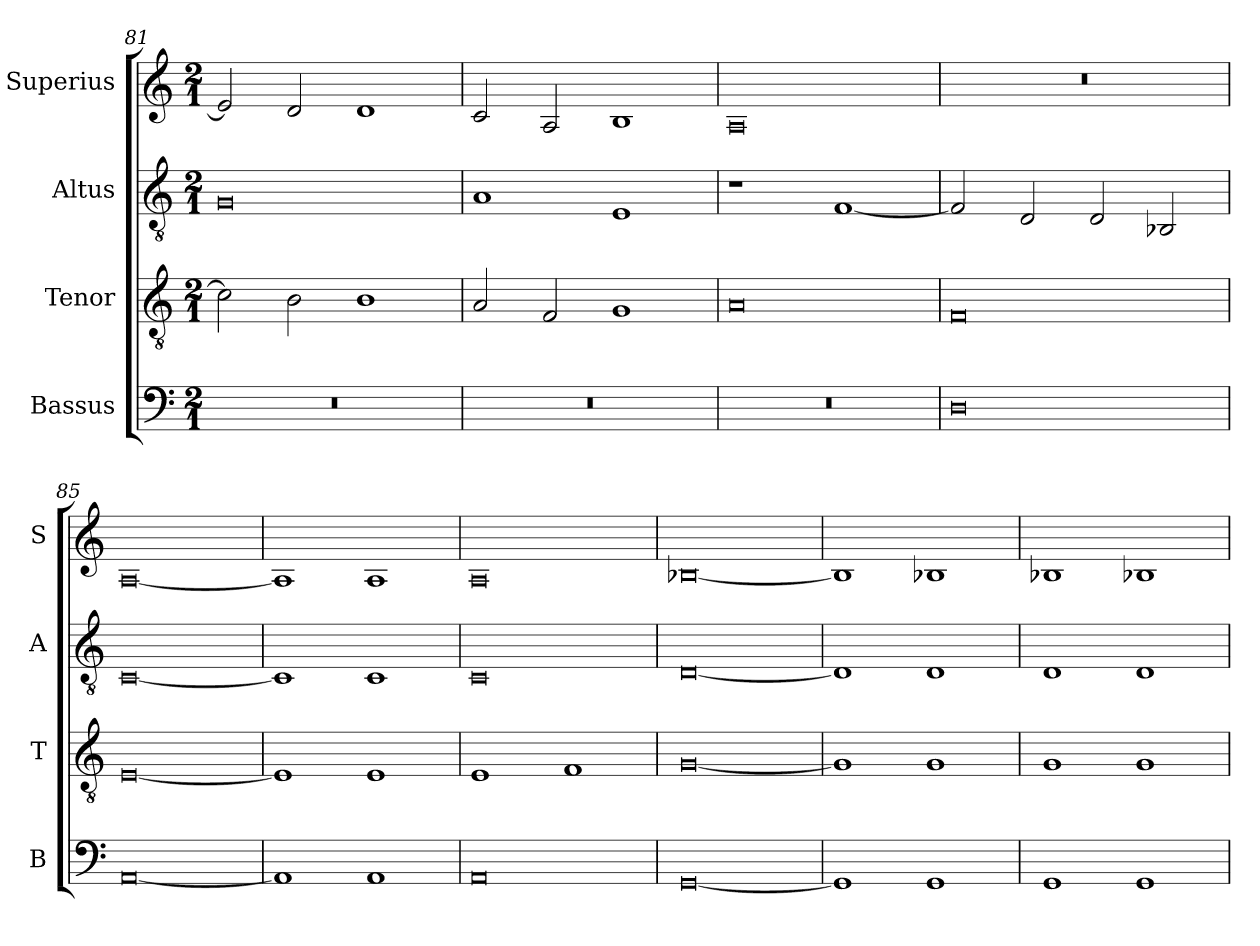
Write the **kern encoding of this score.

**kern	**kern	**kern	**kern
*part4	*part3	*part2	*part1
*staff4	*staff3	*staff2	*staff1
*I"Bassus	*I"Tenor	*I"Altus	*I"Superius
*I'B	*I'T	*I'A	*I'S
*clefF4	*clefGv2	*clefGv2	*clefG2
*k[]	*k[]	*k[]	*k[]
*M2/1	*M2/1	*M2/1	*M2/1
=81	=81	=81	=81
0r	2c\]	0G	2e/]
.	2B\	.	2d/
.	1B	.	1d
=82	=82	=82	=82
0r	2A/	1A	2c/
.	2F/	.	2A/
.	1G	1E	1B
=83	=83	=83	=83
0r	0A	1r	0A
.	.	[1F	.
=84	=84	=84	=84
0D	0F	2F/]	0r
.	.	2D/	.
.	.	2D/	.
.	.	2BB-X/	.
=85	=85	=85	=85
[0AA	[0E	[0C	[0A
=86	=86	=86	=86
1AA]	1E]	1C]	1A]
1AA	1E	1C	1A
=87	=87	=87	=87
0AA	1E	0C	0A
.	1F	.	.
=88	=88	=88	=88
[0GG	[0G	[0D	[0B-X
=89	=89	=89	=89
1GG]	1G]	1D]	1B-]
1GG	1G	1D	1B-X
=90	=90	=90	=90
1GG	1G	1D	1B-X
1GG	1G	1D	1B-X
=	=	=	=
*-	*-	*-	*-
